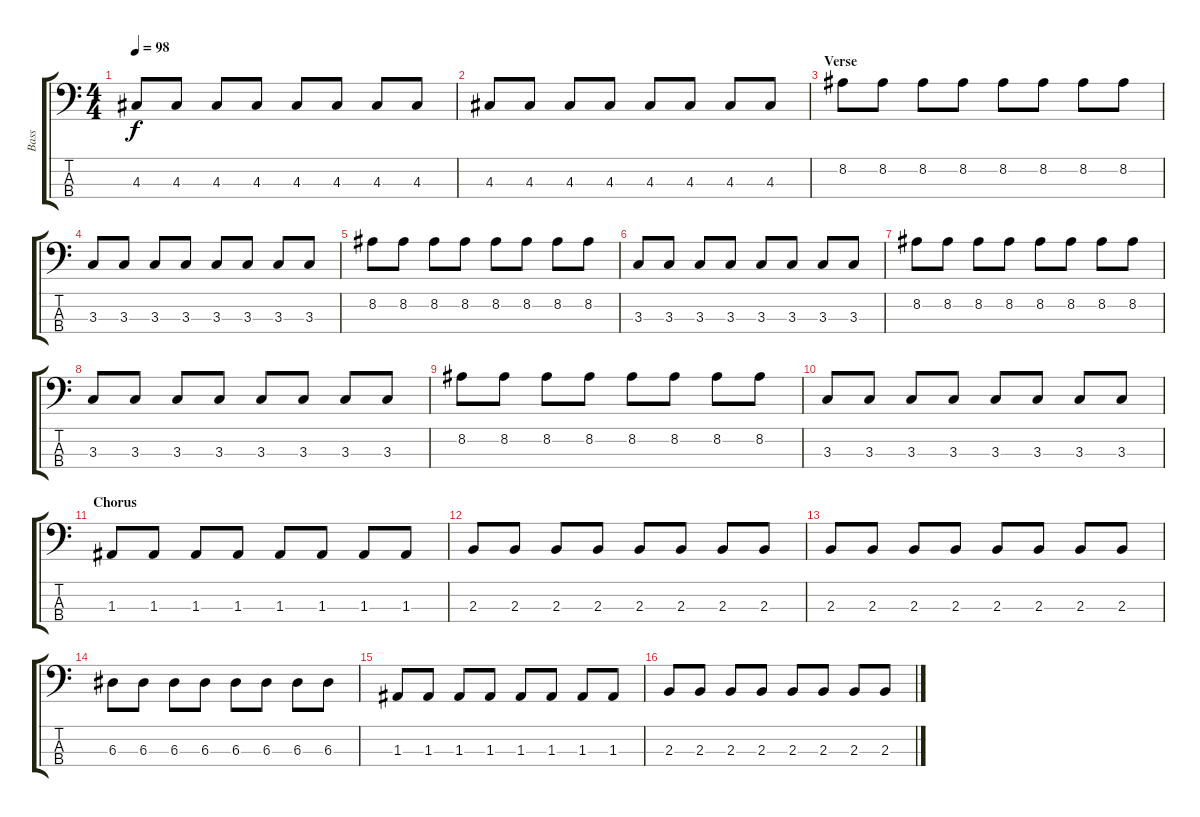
\track ("Bass" "Bass") {instrument acousticbass}
\staff {score tabs}
\tuning (G2 D2 A1 E1) {hide}
\ts (4 4)
\tempo 98
\clef f4
\ks c
4.3.8{dy f} 4.3.8 4.3.8 4.3.8 4.3.8 4.3.8 4.3.8 4.3.8 |
4.3.8 4.3.8 4.3.8 4.3.8 4.3.8 4.3.8 4.3.8 4.3.8 |
\section ("" "Verse")
8.2.8 8.2.8 8.2.8 8.2.8 8.2.8 8.2.8 8.2.8 8.2.8 |
3.3.8 3.3.8 3.3.8 3.3.8 3.3.8 3.3.8 3.3.8 3.3.8 |
8.2.8 8.2.8 8.2.8 8.2.8 8.2.8 8.2.8 8.2.8 8.2.8 |
3.3.8 3.3.8 3.3.8 3.3.8 3.3.8 3.3.8 3.3.8 3.3.8 |
8.2.8 8.2.8 8.2.8 8.2.8 8.2.8 8.2.8 8.2.8 8.2.8 |
3.3.8 3.3.8 3.3.8 3.3.8 3.3.8 3.3.8 3.3.8 3.3.8 |
8.2.8 8.2.8 8.2.8 8.2.8 8.2.8 8.2.8 8.2.8 8.2.8 |
3.3.8 3.3.8 3.3.8 3.3.8 3.3.8 3.3.8 3.3.8 3.3.8 |
\section ("" "Chorus")
1.3.8 1.3.8 1.3.8 1.3.8 1.3.8 1.3.8 1.3.8 1.3.8 |
2.3.8 2.3.8 2.3.8 2.3.8 2.3.8 2.3.8 2.3.8 2.3.8 |
2.3.8 2.3.8 2.3.8 2.3.8 2.3.8 2.3.8 2.3.8 2.3.8 |
6.3.8 6.3.8 6.3.8 6.3.8 6.3.8 6.3.8 6.3.8 6.3.8 |
1.3.8 1.3.8 1.3.8 1.3.8 1.3.8 1.3.8 1.3.8 1.3.8 |
2.3.8 2.3.8 2.3.8 2.3.8 2.3.8 2.3.8 2.3.8 2.3.8
